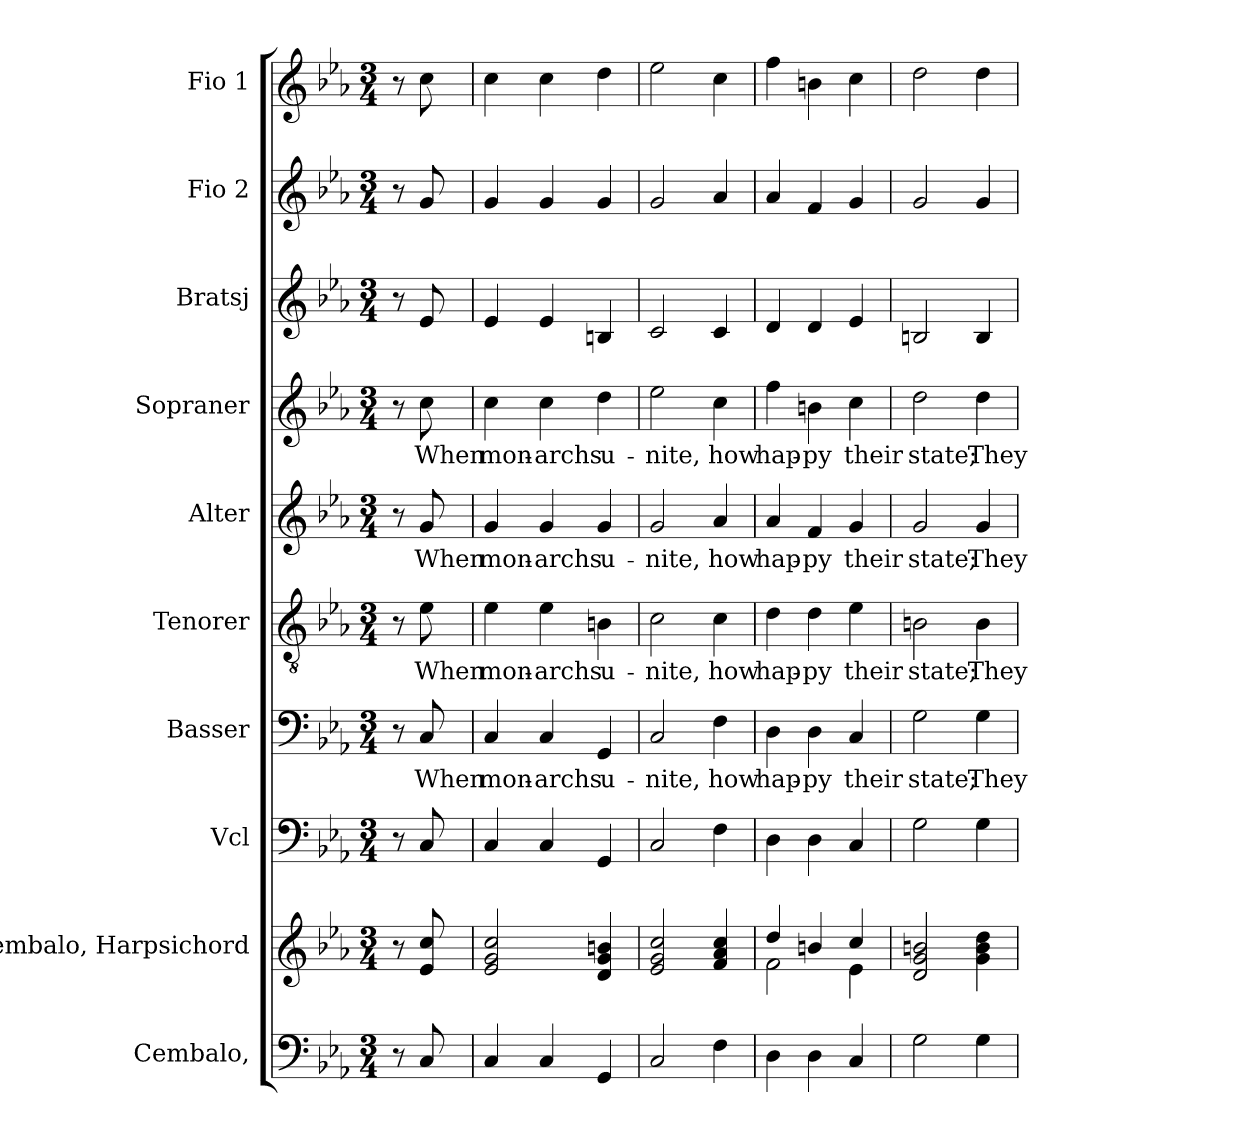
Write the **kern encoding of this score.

**kern	**kern	**kern	**kern	**text	**kern	**text	**kern	**text	**kern	**text	**kern	**kern	**kern
*part10	*part9	*part8	*part7	*part7	*part6	*part6	*part5	*part5	*part4	*part4	*part3	*part2	*part1
*staff10	*staff9	*staff8	*staff7	*staff7	*staff6	*staff6	*staff5	*staff5	*staff4	*staff4	*staff3	*staff2	*staff1
*I"Cembalo,	*I"Cembalo, Harpsichord	*I"Vcl	*I"Basser	*	*I"Tenorer	*	*I"Alter	*	*I"Sopraner	*	*I"Bratsj	*I"Fio 2	*I"Fio 1
*	*I'Hpschd	*I'Vc	*	*	*	*	*	*	*	*	*	*	*
*clefF4	*clefG2	*clefF4	*clefF4	*	*clefGv2	*	*clefG2	*	*clefG2	*	*clefG2	*clefG2	*clefG2
*k[b-e-a-]	*k[b-e-a-]	*k[b-e-a-]	*k[b-e-a-]	*	*k[b-e-a-]	*	*k[b-e-a-]	*	*k[b-e-a-]	*	*k[b-e-a-]	*k[b-e-a-]	*k[b-e-a-]
*M3/4	*M3/4	*M3/4	*M3/4	*	*M3/4	*	*M3/4	*	*M3/4	*	*M3/4	*M3/4	*M3/4
*MM180	*MM180	*MM180	*MM180	*	*MM180	*	*MM180	*	*MM180	*	*MM180	*MM180	*MM180
=	=	=	=	=	=	=	=	=	=	=	=	=	=
8r	8r	8r	8r	.	8r	.	8r	.	8r	.	8r	8r	8r
!	!	!	!	!LO:LY:b	!	!LO:LY:b	!	!LO:LY:b	!	!LO:LY:b	!	!	!
8C/	8e-/ 8cc/	8C/	8C/	When	8e-\	When	8g/	When	8cc\	When	8e-/	8g/	8cc\
=1	=1	=1	=1	=1	=1	=1	=1	=1	=1	=1	=1	=1	=1
!	!	!	!	!LO:LY:b	!	!LO:LY:b	!	!LO:LY:b	!	!LO:LY:b	!	!	!
4C/	2e-/ 2g/ 2cc/	4C/	4C/	mon-	4e-\	mon-	4g/	mon-	4cc\	mon-	4e-/	4g/	4cc\
!	!	!	!	!LO:LY:b	!	!LO:LY:b	!	!LO:LY:b	!	!LO:LY:b	!	!	!
4C/	.	4C/	4C/	-archs	4e-\	-archs	4g/	-archs	4cc\	-archs	4e-/	4g/	4cc\
!	!	!	!	!LO:LY:b	!	!LO:LY:b	!	!LO:LY:b	!	!LO:LY:b	!	!	!
4GG/	4d/ 4g/ 4bn/	4GG/	4GG/	u-	4Bn\	u-	4g/	u-	4dd\	u-	4Bn/	4g/	4dd\
=2	=2	=2	=2	=2	=2	=2	=2	=2	=2	=2	=2	=2	=2
!	!	!	!	!LO:LY:b	!	!LO:LY:b	!	!LO:LY:b	!	!LO:LY:b	!	!	!
2C/	2e-/ 2g/ 2cc/	2C/	2C/	-nite,	2c\	-nite,	2g/	-nite,	2ee-\	-nite,	2c/	2g/	2ee-\
!	!	!	!	!LO:LY:b	!	!LO:LY:b	!	!LO:LY:b	!	!LO:LY:b	!	!	!
4F\	4f/ 4a-/ 4cc/	4F\	4F\	how	4c\	how	4a-/	how	4cc\	how	4c/	4a-/	4cc\
=3	=3	=3	=3	=3	=3	=3	=3	=3	=3	=3	=3	=3	=3
*	*^	*	*	*	*	*	*	*	*	*	*	*	*
!	!	!	!	!	!LO:LY:b	!	!LO:LY:b	!	!LO:LY:b	!	!LO:LY:b	!	!	!
4D\	4dd/	2f\	4D\	4D\	hap-	4d\	hap-	4a-/	hap-	4ff\	hap-	4d/	4a-/	4ff\
!	!	!	!	!	!LO:LY:b	!	!LO:LY:b	!	!LO:LY:b	!	!LO:LY:b	!	!	!
4D\	4bn/	.	4D\	4D\	-py	4d\	-py	4f/	-py	4bn\	-py	4d/	4f/	4bn\
!	!	!	!	!	!LO:LY:b	!	!LO:LY:b	!	!LO:LY:b	!	!LO:LY:b	!	!	!
4C/	4cc/	4e-\	4C/	4C/	their	4e-\	their	4g/	their	4cc\	their	4e-/	4g/	4cc\
=4	=4	=4	=4	=4	=4	=4	=4	=4	=4	=4	=4	=4	=4	=4
!	!	!	!	!	!LO:LY:b	!	!LO:LY:b	!	!LO:LY:b	!	!LO:LY:b	!	!	!
*	*v	*v	*	*	*	*	*	*	*	*	*	*	*	*
2G\	2d/ 2g/ 2bn/	2G\	2G\	state;	2Bn\	state;	2g/	state;	2dd\	state;	2Bn/	2g/	2dd\
!	!	!	!	!LO:LY:b	!	!LO:LY:b	!	!LO:LY:b	!	!LO:LY:b	!	!	!
4G\	4g\ 4b\ 4dd\	4G\	4G\	They	4B\	They	4g/	They	4dd\	They	4B/	4g/	4dd\
=	=	=	=	=	=	=	=	=	=	=	=	=	=
*-	*-	*-	*-	*-	*-	*-	*-	*-	*-	*-	*-	*-	*-
